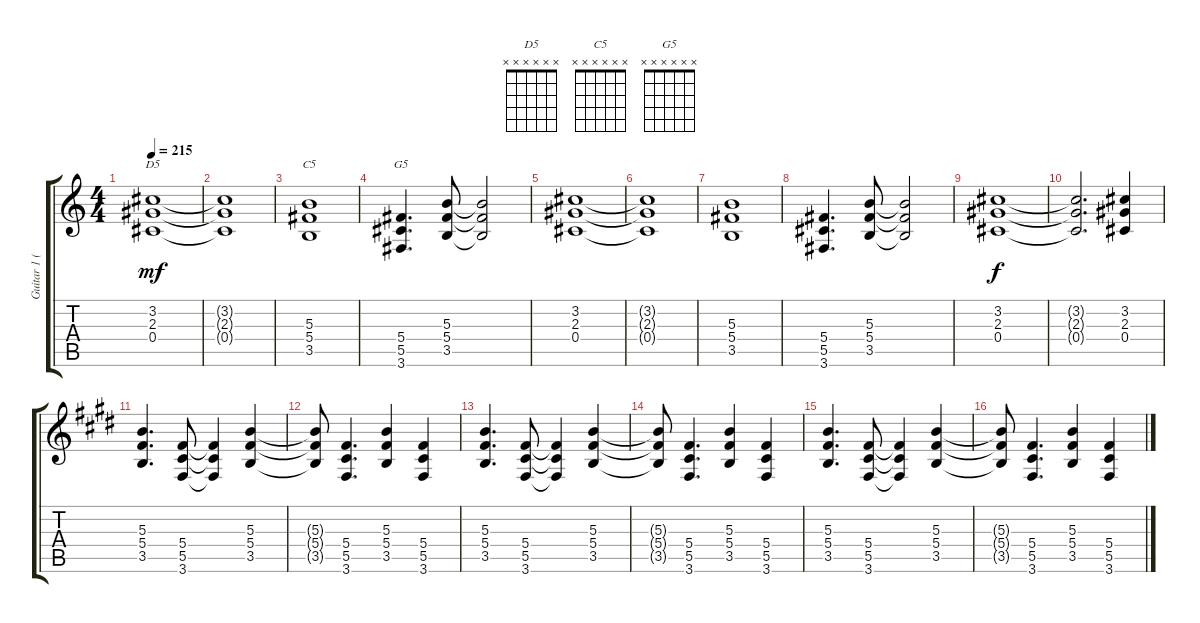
\track ("Guitar 1 (Slash)" "Guitar 1 (") {instrument overdrivenguitar}
\staff {score tabs}
\tuning (Eb4 Bb3 Gb3 Db3 Ab2 Eb2) {hide}
\chord ("D5" x x x x x x)
\chord ("C5" x x x x x x)
\chord ("G5" x x x x x x)
\ts (4 4)
\tempo 215
\clef g2
\ks c
(3.2 2.3 0.4).1{ch "D5" dy mf} |
(3.2{t} 2.3{t} 0.4{t}).1 |
(5.3 5.4 3.5).1{ch "C5"} |
(5.4 5.5 3.6).4{d ch "G5"} (5.3 5.4 3.5).8 (5.3{t} 5.4{t} 3.5{t}).2 |
(3.2 2.3 0.4).1 |
(3.2{t} 2.3{t} 0.4{t}).1 |
(5.3 5.4 3.5).1 |
(5.4 5.5 3.6).4{d} (5.3 5.4 3.5).8 (5.3{t} 5.4{t} 3.5{t}).2 |
(3.2 2.3 0.4).1{dy f} |
(3.2{t} 2.3{t} 0.4{t}).2{d} (3.2 2.3 0.4).4 |
\ks e
(5.3 5.4 3.5).4{d} (5.4 5.5 3.6).8 (5.4{t} 5.5{t} 3.6{t}).4 (5.3 5.4 3.5).4 |
(5.3{t} 5.4{t} 3.5{t}).8 (5.4 5.5 3.6).4{d} (5.3 5.4 3.5).4 (5.4 5.5 3.6).4 |
(5.3 5.4 3.5).4{d} (5.4 5.5 3.6).8 (5.4{t} 5.5{t} 3.6{t}).4 (5.3 5.4 3.5).4 |
(5.3{t} 5.4{t} 3.5{t}).8 (5.4 5.5 3.6).4{d} (5.3 5.4 3.5).4 (5.4 5.5 3.6).4 |
(5.3 5.4 3.5).4{d} (5.4 5.5 3.6).8 (5.4{t} 5.5{t} 3.6{t}).4 (5.3 5.4 3.5).4 |
(5.3{t} 5.4{t} 3.5{t}).8 (5.4 5.5 3.6).4{d} (5.3 5.4 3.5).4 (5.4 5.5 3.6).4
